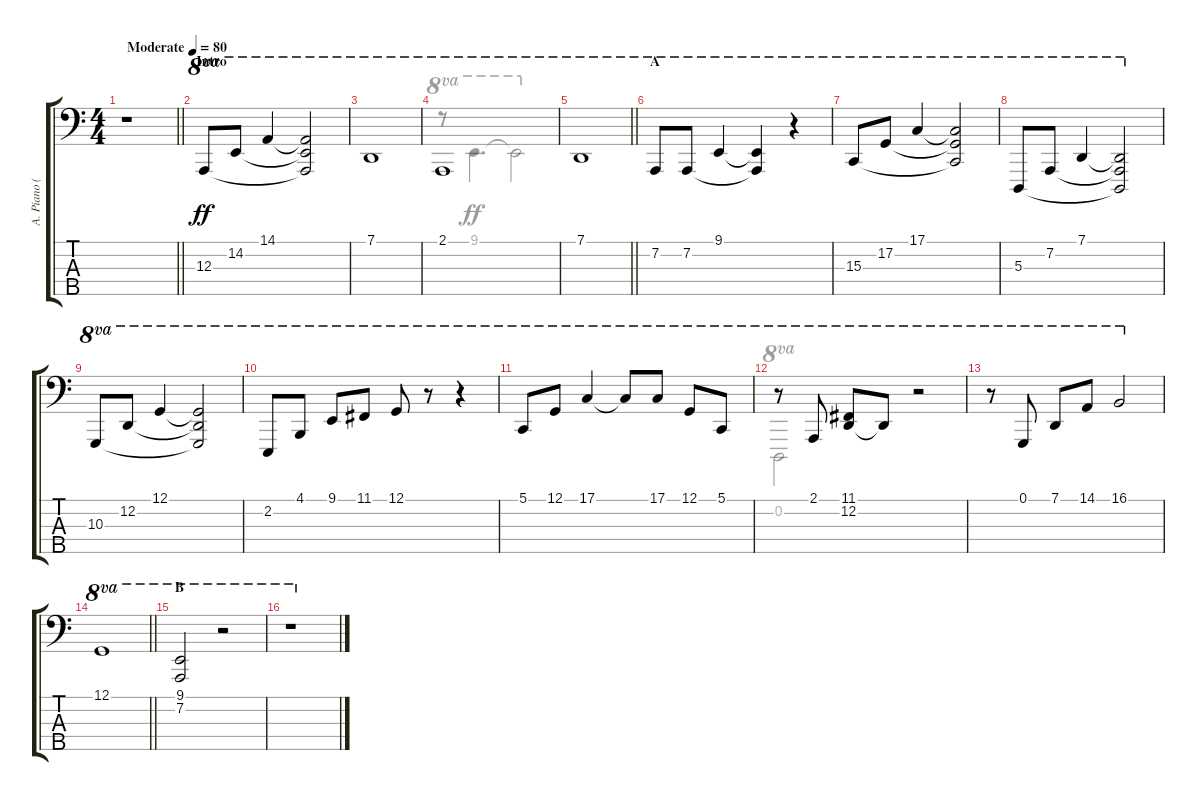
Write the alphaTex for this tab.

\track ("A. Piano (Left Hand)" "A. Piano (") {instrument acousticgrandpiano}
\staff {score tabs}
\tuning (G2 D2 A1 E1 B0) {hide}
\voice
\ts (4 4)
\tempo (80 "Moderate")
\clef f4
\barLineRight lightlight
\ks c
r.1{dy ff instrument acousticgrandpiano} |
\section ("" "Intro")
12.3.8{ot 8va} 14.2.8{ot 8va} 14.1.4{ot 8va} (14.1{t} 14.2{t} 12.3{t}).2{ot 8va} |
7.1.1{ot 8va} |
2.1.1{ot 8va} |
\barLineRight lightlight
7.1.1{ot 8va} |
\section ("" "A")
7.2.8{ot 8va} 7.2.8{ot 8va} 9.1.4{ot 8va} (9.1{t} 7.2{t}).4{ot 8va} r.4{ot 8va} |
15.3.8{ot 8va} 17.2.8{ot 8va} 17.1.4{ot 8va} (17.1{t} 17.2{t} 15.3{t}).2{ot 8va} |
5.3.8{ot 8va} 7.2.8{ot 8va} 7.1.4{ot 8va} (7.1{t} 7.2{t} 5.3{t}).2{ot 8va} |
10.3.8{ot 8va} 12.2.8{ot 8va} 12.1.4{ot 8va} (12.1{t} 12.2{t} 10.3{t}).2{ot 8va} |
2.2.8{ot 8va} 4.1.8{ot 8va} 9.1.8{ot 8va} 11.1.8{ot 8va} 12.1.8{ot 8va} r.8{ot 8va} r.4{ot 8va} |
5.1.8{ot 8va} 12.1.8{ot 8va} 17.1.4{ot 8va} 17.1{t}.8{ot 8va} 17.1.8{ot 8va} 12.1.8{ot 8va} 5.1.8{ot 8va} |
r.8{ot 8va} 2.1.8{ot 8va} (11.1 12.2).8{ot 8va} 12.2{t}.8{ot 8va} r.2{ot 8va} |
r.8{ot 8va} 0.1.8{ot 8va} 7.1.8{ot 8va} 14.1.8{ot 8va} 16.1.2{ot 8va} |
\barLineRight lightlight
12.1.1{ot 8va} |
\section ("" "B")
(9.1 7.2).2{ot 8va} r.2{ot 8va} |
r.1{ot 8va}
\voice
\clef f4
\ottava regular
\simile none
\barLineRight lightlight
\ks c
|
|
|
r.8{ot 8va} 9.1.4{d ot 8va} 9.1{t}.2{ot 8va} |
\barLineRight lightlight
|
|
|
|
|
|
|
0.2.2{ot 8va} r.2 |
|
\barLineRight lightlight
|
|
